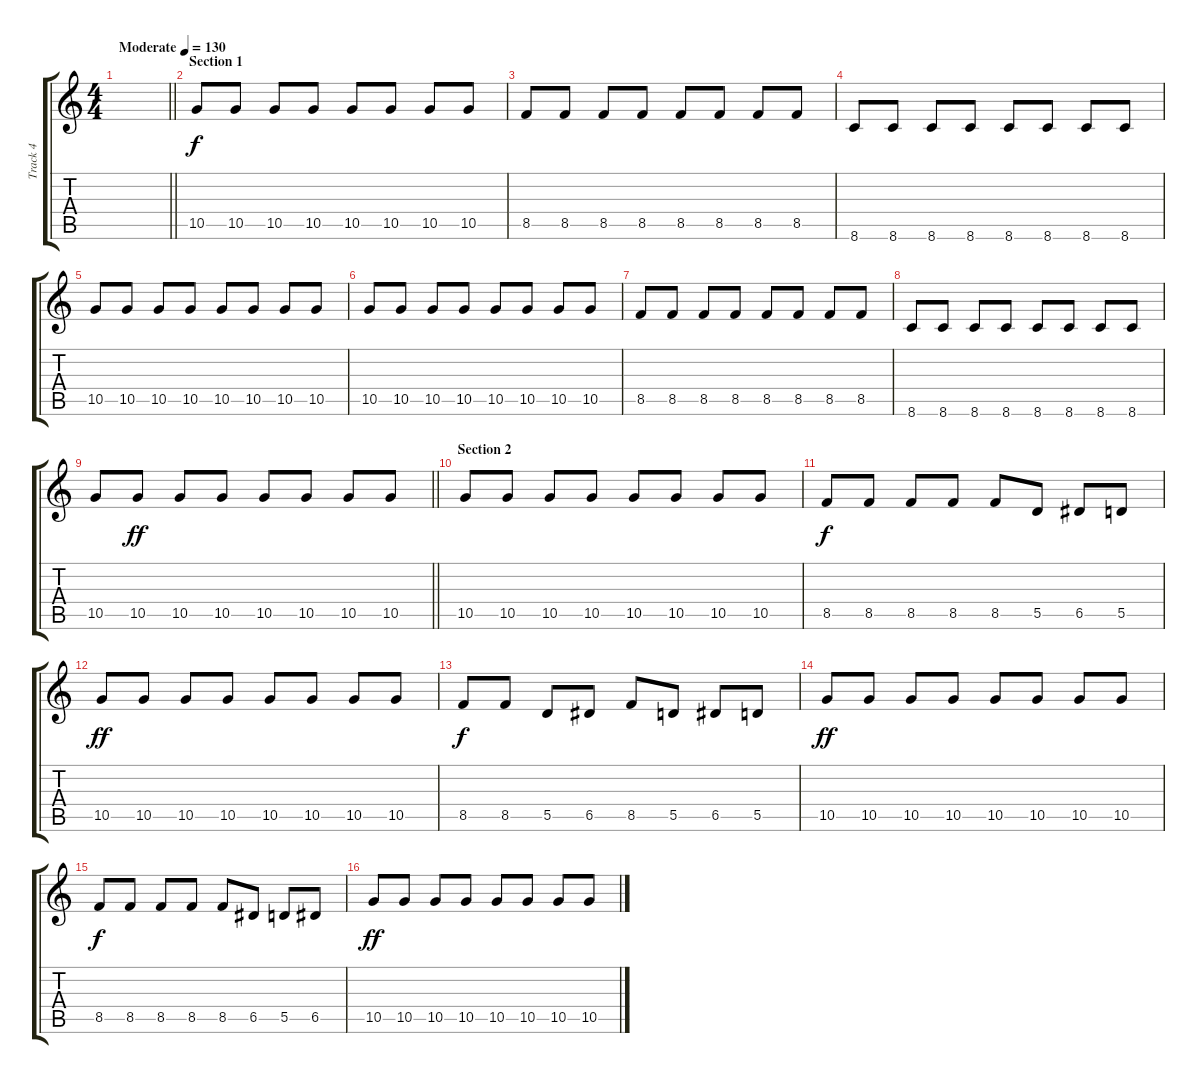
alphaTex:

\track ("Track 4" "Track 4") {instrument overdrivenguitar}
\staff {score tabs}
\tuning (E4 B3 G3 D3 A2 E2) {hide}
\ts (4 4)
\tempo (130 "Moderate")
\clef g2
\barLineRight lightlight
\ks c
|
\section ("" "Section 1")
10.5.8{instrument electricguitarclean} 10.5.8 10.5.8 10.5.8 10.5.8 10.5.8 10.5.8 10.5.8 |
8.5.8 8.5.8 8.5.8 8.5.8 8.5.8 8.5.8 8.5.8 8.5.8 |
8.6.8 8.6.8 8.6.8 8.6.8 8.6.8 8.6.8 8.6.8 8.6.8 |
10.5.8 10.5.8 10.5.8 10.5.8 10.5.8 10.5.8 10.5.8 10.5.8 |
10.5.8 10.5.8 10.5.8 10.5.8 10.5.8 10.5.8 10.5.8 10.5.8 |
8.5.8 8.5.8 8.5.8 8.5.8 8.5.8 8.5.8 8.5.8 8.5.8 |
8.6.8 8.6.8 8.6.8 8.6.8 8.6.8 8.6.8 8.6.8 8.6.8 |
\barLineRight lightlight
10.5.8{dy f} 10.5.8{dy ff} 10.5.8 10.5.8 10.5.8 10.5.8 10.5.8 10.5.8 |
\section ("" "Section 2")
10.5.8 10.5.8 10.5.8 10.5.8 10.5.8 10.5.8 10.5.8 10.5.8 |
8.5.8{dy f} 8.5.8 8.5.8 8.5.8 8.5.8 5.5.8 6.5.8 5.5.8 |
10.5.8{dy ff} 10.5.8 10.5.8 10.5.8 10.5.8 10.5.8 10.5.8 10.5.8 |
8.5.8{dy f} 8.5.8 5.5.8 6.5.8 8.5.8 5.5.8 6.5.8 5.5.8 |
10.5.8{dy ff} 10.5.8 10.5.8 10.5.8 10.5.8 10.5.8 10.5.8 10.5.8 |
8.5.8{dy f} 8.5.8 8.5.8 8.5.8 8.5.8 6.5.8 5.5.8 6.5.8 |
10.5.8{dy ff} 10.5.8 10.5.8 10.5.8 10.5.8 10.5.8 10.5.8 10.5.8
